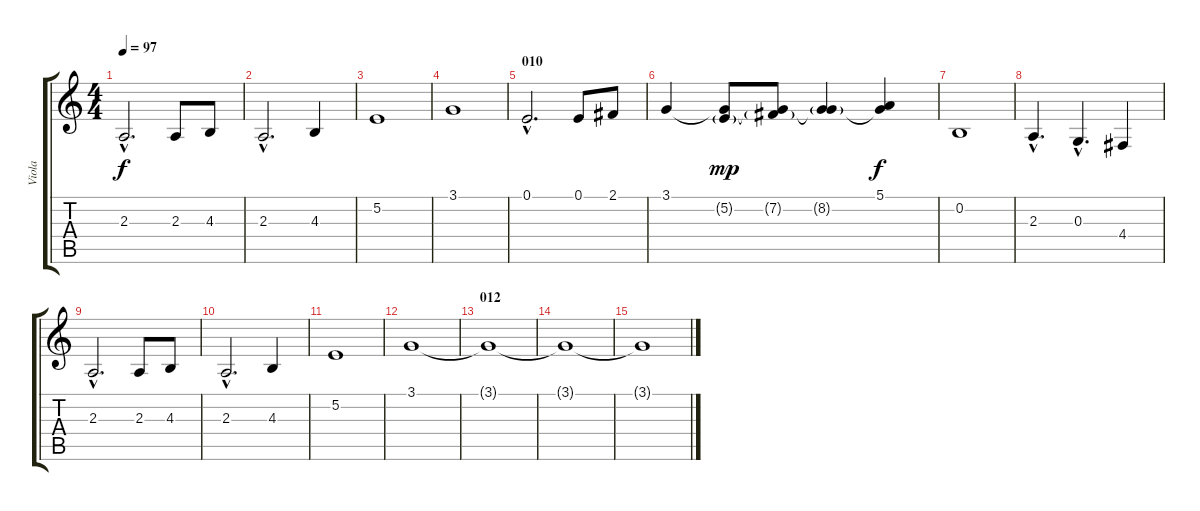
\track ("Viola" "Viola") {instrument viola}
\staff {score tabs}
\tuning (E4 B3 G3 D3 A2 E2) {hide}
\ts (4 4)
\tempo 97
\clef g2
\ks c
2.3{hac}.2{d dy f} 2.3.8 4.3.8 |
2.3{hac}.2{d} 4.3.4 |
5.2.1 |
3.1.1 |
\section ("" "010")
0.1{hac}.2{d} 0.1.8 2.1.8 |
3.1.4 (3.1{t} 5.2{g}).8{dy mp} (3.1{t} 7.2{g}).8 (3.1{t} 8.2{g}).4 (5.1 8.2{t}).4{dy f} |
0.2.1 |
2.3{hac}.4{d} 0.3{hac}.4{d} 4.4.4 |
2.3{hac}.2{d} 2.3.8 4.3.8 |
2.3{hac}.2{d} 4.3.4 |
5.2.1 |
3.1.1 |
\section ("" "012")
3.1{t}.1 |
3.1{t}.1 |
3.1{t}.1
